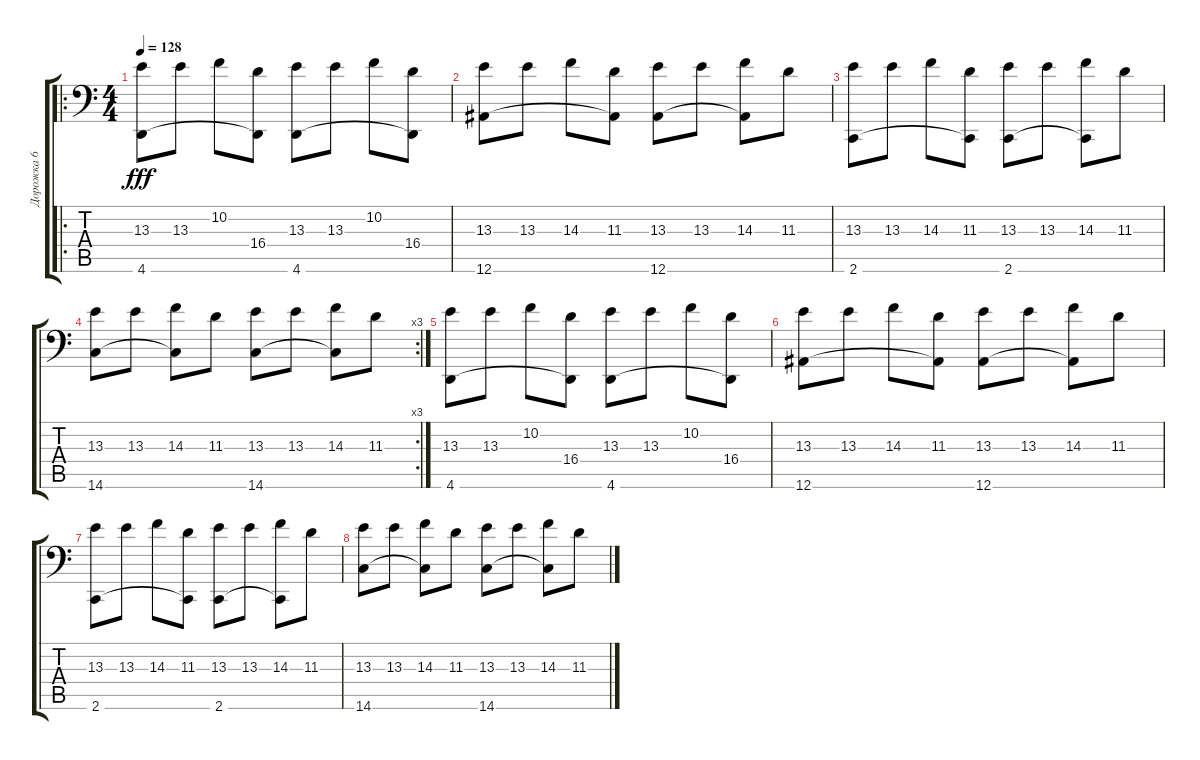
\track ("Дорожка 6" "Дорожка 6") {solo instrument stringensemble1}
\staff {score tabs}
\tuning (C4 G3 Eb3 Bb2 F2 Bb1) {hide}
\ro
\ts (4 4)
\tempo 128
\clef f4
\ks c
(13.3 4.6).8{dy fff} 13.3.8 10.2.8 (16.4 4.6{t}).8 (13.3 4.6).8 13.3.8 10.2.8 (16.4 4.6{t}).8 |
(13.3 12.6).8 13.3.8 14.3.8 (11.3 12.6{t}).8 (13.3 12.6).8 13.3.8 (14.3 12.6{t}).8 11.3.8 |
(13.3 2.6).8 13.3.8 14.3.8 (11.3 2.6{t}).8 (13.3 2.6).8 13.3.8 (14.3 2.6{t}).8 11.3.8 |
\rc 3
(13.3 14.6).8 13.3.8 (14.3 14.6{t}).8 11.3.8 (13.3 14.6).8 13.3.8 (14.3 14.6{t}).8 11.3.8 |
(13.3 4.6).8 13.3.8 10.2.8 (16.4 4.6{t}).8 (13.3 4.6).8 13.3.8 10.2.8 (16.4 4.6{t}).8 |
(13.3 12.6).8 13.3.8 14.3.8 (11.3 12.6{t}).8 (13.3 12.6).8 13.3.8 (14.3 12.6{t}).8 11.3.8 |
(13.3 2.6).8 13.3.8 14.3.8 (11.3 2.6{t}).8 (13.3 2.6).8 13.3.8 (14.3 2.6{t}).8 11.3.8 |
(13.3 14.6).8 13.3.8 (14.3 14.6{t}).8 11.3.8 (13.3 14.6).8 13.3.8 (14.3 14.6{t}).8 11.3.8
